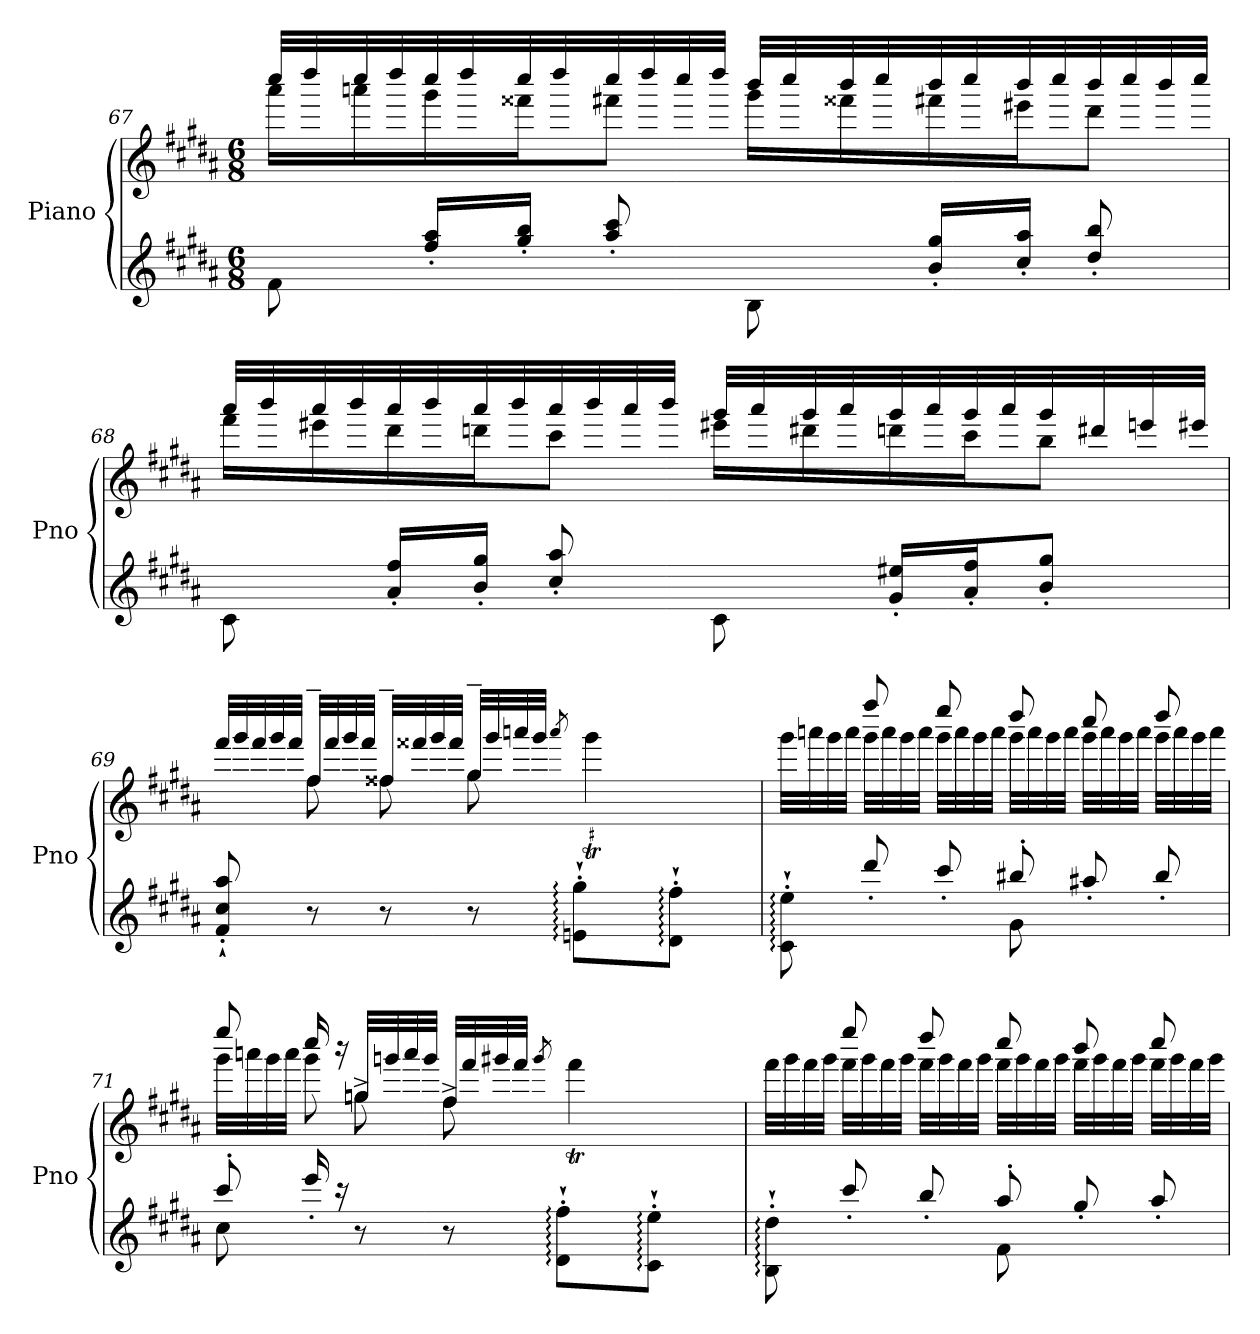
**kern	**kern
*part1	*part1
*staff2	*staff1
*I"Piano	*
*I'Pno	*
!!LO:LB:g=z
*clefG2	*clefG2
*k[f#c#g#d#a#]	*k[f#c#g#d#a#]
*B:	*B:
*M6/8	*M6/8
=67	=67
*	*^
8f#\	32cccc#/LLL	16aaa#\LL
.	32dddd#/	.
.	32cccc#/	16aaan\
.	32dddd#/	.
16ff#/' 16aa#/'LL	32cccc#/	16ggg#\
.	32dddd#/	.
16gg#/' 16bb/'JJ	32cccc#/	16fff##X\J
.	32dddd#/	.
8aa#/' 8ccc#/'	32cccc#/	8fff#X\J
.	32dddd#/	.
.	32cccc#/	.
.	32dddd#/JJJ	.
8B\	32bbb/LLL	16ggg#\LL
.	32cccc#/	.
.	32bbb/	16fff##X\
.	32cccc#/	.
16b/' 16gg#/'LL	32bbb/	16fff#X\
.	32cccc#/	.
16cc#/' 16aa#/'JJ	32bbb/	16eee#X\J
.	32cccc#/	.
8dd#/' 8bb/'	32bbb/	8ddd#\J
.	32cccc#/	.
.	32bbb/	.
.	32cccc#/JJJ	.
=68	=68	=68
8c#\	32aaa#/LLL	16fff#\LL
.	32bbb/	.
.	32aaa#/	16eee#X\
.	32bbb/	.
16a#/' 16ff#/'LL	32aaa#/	16ddd#\
.	32bbb/	.
16b/' 16gg#/'JJ	32aaa#/	16dddn\J
.	32bbb/	.
8cc#/' 8aa#/'	32aaa#/	8ccc#\J
.	32bbb/	.
.	32aaa#/	.
.	32bbb/JJJ	.
8c#\	32ggg#/LLL	16eee#X\LL
.	32aaa#/	.
.	32ggg#/	16ddd#X\
.	32aaa#/	.
16g#/' 16ee#X/'LL	32ggg#/	16dddn\
.	32aaa#/	.
16a#/' 16ff#/'J	32ggg#/	16ccc#\J
.	32aaa#/	.
8b/' 8gg#/'J	32ggg#/	8bb\J
.	32ddd#X/	.
.	32eeen/	.
.	32eee#/JJJ	.
!!LO:PB:g=z	!!
=69	=69	=69
*	*Xtuplet	*
8f#/`' 8cc#/`' 8aa#/`'	40fff#/LLL	8ryy
.	40ggg#/	.
.	40fff#/	.
.	40ggg#/	.
.	40fff#/JJJ	.
8r	32ff#~/LLL	8ff#\
.	32fff#/	.
.	32ggg#/	.
.	32fff#/JJJ	.
8r	32ff##~/LLL	8ff##X\
.	32fff##X/	.
.	32ggg#/	.
.	32fff##/JJJ	.
8r	32gg#~/LLL	8gg#\
.	32ggg#/	.
.	32aaan/	.
.	32ggg#/JJJ	.
.	.	8qaaa/
8en\:`' 8gg#\:`'L	32aaayy	4ggg#T\
.	32ggg#yy	.
.	32aaayy	.
.	32ggg#yy	.
8d#\:`' 8ff#\:`'J	32aaayy	.
.	32ggg#yy	.
.	48aaayy	.
.	48ggg#yy	.
.	48aaayy	.
=70	=70	=70
*^	*	*
8c#\:`' 8ee\:`'	4.ryy	8ryy	32ggg#\LLL
.	.	.	32aaan\
.	.	.	32ggg#\
.	.	.	32aaa\JJJ
8ddd#'/	.	8ffff#/	32ggg#\LLL
.	.	.	32aaa\
.	.	.	32ggg#\
.	.	.	32aaa\JJJ
8ccc#'/	.	8eeee/	32ggg#\LLL
.	.	.	32aaa\
.	.	.	32ggg#\
.	.	.	32aaa\JJJ
8bb#X'/	8g#\	8dddd#/	32ggg#\LLL
.	.	.	32aaa\
.	.	.	32ggg#\
.	.	.	32aaa\JJJ
8aa#X'/	4ryy	8cccc#/	32ggg#\LLL
.	.	.	32aaa\
.	.	.	32ggg#\
.	.	.	32aaa\JJJ
8bb#'/	.	8dddd#/	32ggg#\LLL
.	.	.	32aaa\
.	.	.	32ggg#\
.	.	.	32aaa\JJJ
!!LO:LB:g=z
=71	=71	=71	=71
*	*	*	*^
8ccc#'/	8cc#\	8eeee/	2ryy	32ggg#\LLL
.	.	.	.	32aaan\
.	.	.	.	32ggg#\
.	.	.	.	32aaa\JJJ
16eee'/	2ryy	16cccc#/	.	8ggg#\
16rccc	.	16r	.	.
8r	.	32gg/LLL	.	8ggn^\
.	.	32gggn/	.	.
.	.	32aaa/	.	.
.	.	32ggg/JJJ	.	.
8r	.	32ff#/LLL	.	8ff#^\
.	.	32fff#/	.	.
.	.	32ggg#X/	.	.
.	.	32fff#/JJJ	.	.
.	.	.	8qggg#/	.
8d#\:`' 8ff#\:`'L	.	32ggg#yy	4fff#T\	4ryy
.	.	32fff#yy	.	.
.	.	32ggg#yy	.	.
.	.	32fff#yy	.	.
8c#\:`' 8ee\:`'J	8ryy	32ggg#yy	.	.
.	.	32fff#yy	.	.
.	.	48ggg#yy	.	.
.	.	48fff#yy	.	.
.	.	48ggg#yy	.	.
*	*	*	*v	*v
=72	=72	=72	=72
8B\:`' 8dd#\:`'	4.ryy	8ryy	32fff#\LLL
.	.	.	32ggg#\
.	.	.	32fff#\
.	.	.	32ggg#\JJJ
8ccc#'/	.	8eeee/	32fff#\LLL
.	.	.	32ggg#\
.	.	.	32fff#\
.	.	.	32ggg#\JJJ
8bb'/	.	8dddd#/	32fff#\LLL
.	.	.	32ggg#\
.	.	.	32fff#\
.	.	.	32ggg#\JJJ
8aa#'/	8f#\	8cccc#/	32fff#\LLL
.	.	.	32ggg#\
.	.	.	32fff#\
.	.	.	32ggg#\JJJ
8gg#'/	4ryy	8bbb/	32fff#\LLL
.	.	.	32ggg#\
.	.	.	32fff#\
.	.	.	32ggg#\JJJ
8aa#'/	.	8cccc#/	32fff#\LLL
.	.	.	32ggg#\
.	.	.	32fff#\
.	.	.	32ggg#\JJJ
*v	*v	*	*
*	*v	*v
=	=
*-	*-
